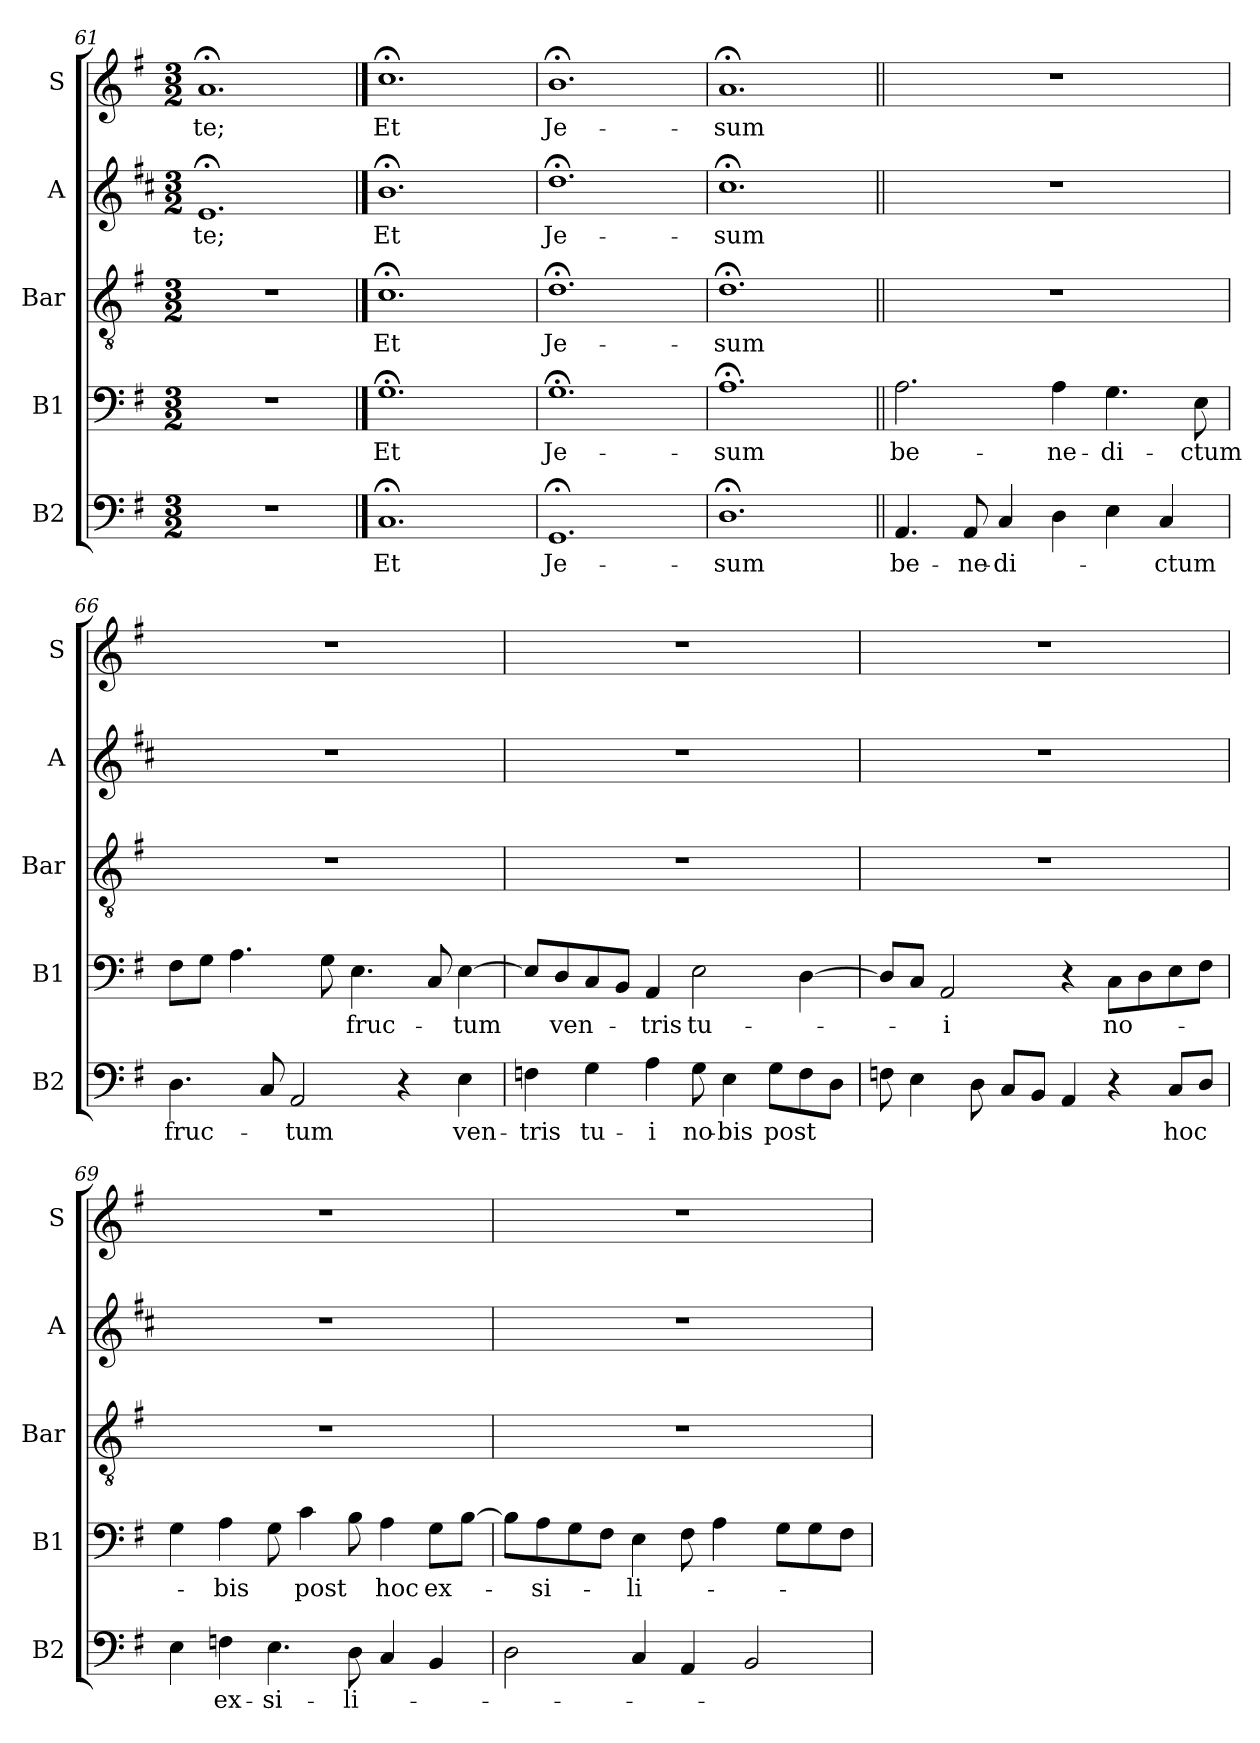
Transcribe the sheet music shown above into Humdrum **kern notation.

**kern	**text	**kern	**text	**kern	**text	**kern	**text	**kern	**text
*part5	*part5	*part4	*part4	*part3	*part3	*part2	*part2	*part1	*part1
*staff5	*staff5	*staff4	*staff4	*staff3	*staff3	*staff2	*staff2	*staff1	*staff1
*I"B2	*	*I"B1	*	*I"Bar	*	*I"A	*	*I"S	*
*I'B2	*	*I'B1	*	*I'Bar	*	*I'A	*	*I'S	*
*clefF4	*	*clefF4	*	*clefGv2	*	*clefG2	*	*clefG2	*
*	*	*	*	*	*	*ITrd4c7	*	*	*
*k[f#]	*	*k[f#]	*	*k[f#]	*	*k[f#]	*	*k[f#]	*
*M3/2	*	*M3/2	*	*M3/2	*	*M3/2	*	*M3/2	*
=61	=61	=61	=61	=61	=61	=61	=61	=61	=61
!	!	!	!	!	!	!	!LO:LY:b	!	!LO:LY:b
1.r	.	1.r	.	1.r	.	1.A;<	-te;	1.a;<	-te;
==62	==62	==62	==62	==62	==62	==62	==62	==62	==62
!	!LO:LY:b	!	!LO:LY:b	!	!LO:LY:b	!	!LO:LY:b	!	!LO:LY:b
1.C;<	Et	1.G;<	Et	1.c;<	Et	1.e;<	Et	1.cc;<	Et
=63	=63	=63	=63	=63	=63	=63	=63	=63	=63
!	!LO:LY:b	!	!LO:LY:b	!	!LO:LY:b	!	!LO:LY:b	!	!LO:LY:b
1.GG;<	Je-	1.G;<	Je-	1.d;<	Je-	1.g;<	Je-	1.b;<	Je-
=64	=64	=64	=64	=64	=64	=64	=64	=64	=64
!	!LO:LY:b	!	!LO:LY:b	!	!LO:LY:b	!	!LO:LY:b	!	!LO:LY:b
1.D;<	-sum	1.A;<	-sum	1.d;<	-sum	1.f#;<	-sum	1.a;<	-sum
=65||	=65||	=65||	=65||	=65||	=65||	=65||	=65||	=65||	=65||
!	!LO:LY:b	!	!LO:LY:b	!	!	!	!	!	!
4.AA/	be-	2.A\	be-	1.r	.	1.r	.	1.r	.
!	!LO:LY:b	!	!	!	!	!	!	!	!
8AA/	-ne-	.	.	.	.	.	.	.	.
!	!LO:LY:b	!	!	!	!	!	!	!	!
4C/	-di-	.	.	.	.	.	.	.	.
!	!	!	!LO:LY:b	!	!	!	!	!	!
4D\	.	4A\	-ne-	.	.	.	.	.	.
!	!	!	!LO:LY:b	!	!	!	!	!	!
4E\	.	4.G\	-di-	.	.	.	.	.	.
!	!LO:LY:b	!	!	!	!	!	!	!	!
4C/	-ctum	.	.	.	.	.	.	.	.
!	!	!	!LO:LY:b	!	!	!	!	!	!
.	.	8E\	-ctum	.	.	.	.	.	.
!!LO:LB:g=z
=66	=66	=66	=66	=66	=66	=66	=66	=66	=66
!	!LO:LY:b	!	!	!	!	!	!	!	!
4.D\	fruc-	8F#\L	.	1.r	.	1.r	.	1.r	.
.	.	8G\J	.	.	.	.	.	.	.
.	.	4.A\	.	.	.	.	.	.	.
8C/	.	.	.	.	.	.	.	.	.
!	!LO:LY:b	!	!	!	!	!	!	!	!
2AA/	-tum	.	.	.	.	.	.	.	.
.	.	8G\	.	.	.	.	.	.	.
!	!	!	!LO:LY:b	!	!	!	!	!	!
.	.	4.E\	fruc-	.	.	.	.	.	.
4r	.	.	.	.	.	.	.	.	.
.	.	8C/	.	.	.	.	.	.	.
!	!LO:LY:b	!	!LO:LY:b	!	!	!	!	!	!
4E\	ven-	[4E\	-tum	.	.	.	.	.	.
=67	=67	=67	=67	=67	=67	=67	=67	=67	=67
!	!LO:LY:b	!	!	!	!	!	!	!	!
4Fn\	-tris	8E/L]	.	1.r	.	1.r	.	1.r	.
!	!	!	!LO:LY:b	!	!	!	!	!	!
.	.	8D/	ven-	.	.	.	.	.	.
!	!LO:LY:b	!	!	!	!	!	!	!	!
4G\	tu-	8C/	.	.	.	.	.	.	.
.	.	8BB/J	.	.	.	.	.	.	.
!	!LO:LY:b	!	!LO:LY:b	!	!	!	!	!	!
4A\	-i	4AA/	-tris	.	.	.	.	.	.
!	!LO:LY:b	!	!LO:LY:b	!	!	!	!	!	!
8G\	no-	2E\	tu-	.	.	.	.	.	.
!	!LO:LY:b	!	!	!	!	!	!	!	!
4E\	-bis	.	.	.	.	.	.	.	.
!	!LO:LY:b	!	!	!	!	!	!	!	!
8G\L	post	.	.	.	.	.	.	.	.
8F\	.	[4D\	.	.	.	.	.	.	.
8D\J	.	.	.	.	.	.	.	.	.
=68	=68	=68	=68	=68	=68	=68	=68	=68	=68
8Fn\	.	8D/L]	.	1.r	.	1.r	.	1.r	.
4E\	.	8C/J	.	.	.	.	.	.	.
!	!	!	!LO:LY:b	!	!	!	!	!	!
.	.	2AA/	-i	.	.	.	.	.	.
8D\	.	.	.	.	.	.	.	.	.
8C/L	.	.	.	.	.	.	.	.	.
8BB/J	.	.	.	.	.	.	.	.	.
4AA/	.	4r	.	.	.	.	.	.	.
!	!	!	!LO:LY:b	!	!	!	!	!	!
4r	.	8C\L	no-	.	.	.	.	.	.
.	.	8D\	.	.	.	.	.	.	.
!	!LO:LY:b	!	!	!	!	!	!	!	!
8C/L	hoc	8E\	.	.	.	.	.	.	.
8D/J	.	8F#\J	.	.	.	.	.	.	.
=69	=69	=69	=69	=69	=69	=69	=69	=69	=69
4E\	.	4G\	.	1.r	.	1.r	.	1.r	.
!	!LO:LY:b	!	!LO:LY:b	!	!	!	!	!	!
4Fn\	ex-	4A\	-bis	.	.	.	.	.	.
!	!LO:LY:b	!	!	!	!	!	!	!	!
4.E\	-si-	8G\	.	.	.	.	.	.	.
!	!	!	!LO:LY:b	!	!	!	!	!	!
.	.	4c\	post	.	.	.	.	.	.
!	!LO:LY:b	!	!	!	!	!	!	!	!
8D\	li-	8B\	.	.	.	.	.	.	.
!	!	!	!LO:LY:b	!	!	!	!	!	!
4C/	.	4A\	hoc	.	.	.	.	.	.
!	!	!	!LO:LY:b	!	!	!	!	!	!
4BB/	.	8G\L	ex-	.	.	.	.	.	.
.	.	[8B\J	.	.	.	.	.	.	.
!!LO:PB:g=z
=70	=70	=70	=70	=70	=70	=70	=70	=70	=70
2D\	.	8B\L]	.	1.r	.	1.r	.	1.r	.
!	!	!	!LO:LY:b	!	!	!	!	!	!
.	.	8A\	-si-	.	.	.	.	.	.
.	.	8G\	.	.	.	.	.	.	.
.	.	8F#\J	.	.	.	.	.	.	.
!	!	!	!LO:LY:b	!	!	!	!	!	!
4C/	.	4E\	-li-	.	.	.	.	.	.
4AA/	.	8F#\	.	.	.	.	.	.	.
.	.	4A\	.	.	.	.	.	.	.
2BB/	.	.	.	.	.	.	.	.	.
.	.	8G\L	.	.	.	.	.	.	.
.	.	8G\	.	.	.	.	.	.	.
.	.	8F#\J	.	.	.	.	.	.	.
=	=	=	=	=	=	=	=	=	=
*-	*-	*-	*-	*-	*-	*-	*-	*-	*-
